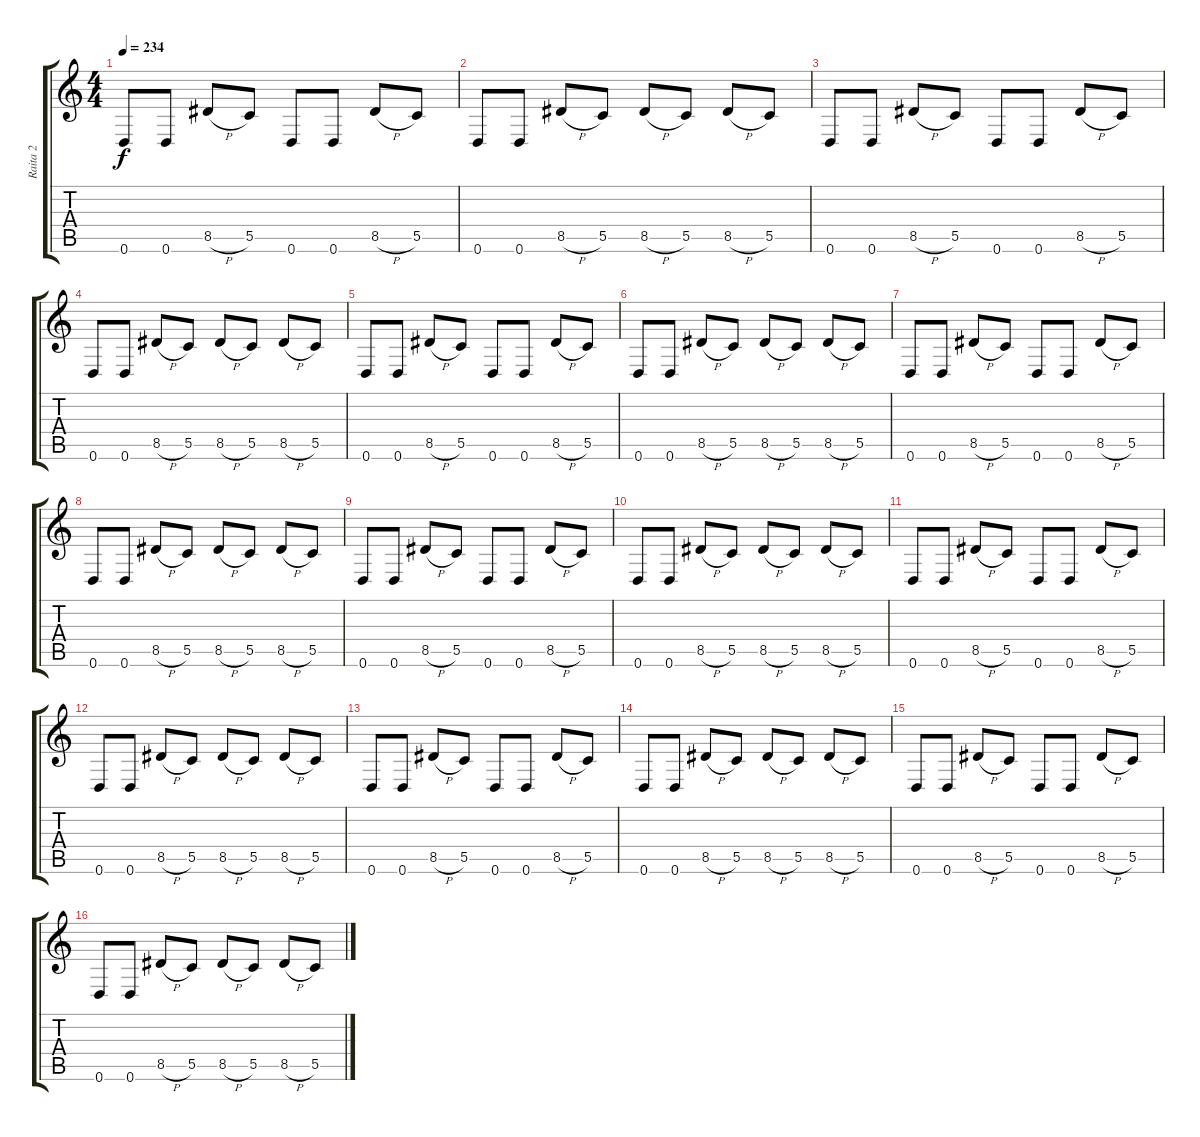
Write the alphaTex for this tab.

\track ("Raita 2" "Raita 2") {instrument distortionguitar}
\staff {score tabs}
\tuning (Eb4 Bb3 F3 C3 G2 D2) {hide}
\ts (4 4)
\tempo 234
\clef g2
\ks c
0.6.8{dy f} 0.6.8 8.5{h}.8 5.5.8 0.6.8 0.6.8 8.5{h}.8 5.5.8 |
0.6.8 0.6.8 8.5{h}.8 5.5.8 8.5{h}.8 5.5.8 8.5{h}.8 5.5.8 |
0.6.8 0.6.8 8.5{h}.8 5.5.8 0.6.8 0.6.8 8.5{h}.8 5.5.8 |
0.6.8 0.6.8 8.5{h}.8 5.5.8 8.5{h}.8 5.5.8 8.5{h}.8 5.5.8 |
0.6.8 0.6.8 8.5{h}.8 5.5.8 0.6.8 0.6.8 8.5{h}.8 5.5.8 |
0.6.8 0.6.8 8.5{h}.8 5.5.8 8.5{h}.8 5.5.8 8.5{h}.8 5.5.8 |
0.6.8 0.6.8 8.5{h}.8 5.5.8 0.6.8 0.6.8 8.5{h}.8 5.5.8 |
0.6.8 0.6.8 8.5{h}.8 5.5.8 8.5{h}.8 5.5.8 8.5{h}.8 5.5.8 |
0.6.8 0.6.8 8.5{h}.8 5.5.8 0.6.8 0.6.8 8.5{h}.8 5.5.8 |
0.6.8 0.6.8 8.5{h}.8 5.5.8 8.5{h}.8 5.5.8 8.5{h}.8 5.5.8 |
0.6.8 0.6.8 8.5{h}.8 5.5.8 0.6.8 0.6.8 8.5{h}.8 5.5.8 |
0.6.8 0.6.8 8.5{h}.8 5.5.8 8.5{h}.8 5.5.8 8.5{h}.8 5.5.8 |
0.6.8 0.6.8 8.5{h}.8 5.5.8 0.6.8 0.6.8 8.5{h}.8 5.5.8 |
0.6.8 0.6.8 8.5{h}.8 5.5.8 8.5{h}.8 5.5.8 8.5{h}.8 5.5.8 |
0.6.8 0.6.8 8.5{h}.8 5.5.8 0.6.8 0.6.8 8.5{h}.8 5.5.8 |
0.6.8 0.6.8 8.5{h}.8 5.5.8 8.5{h}.8 5.5.8 8.5{h}.8 5.5.8
